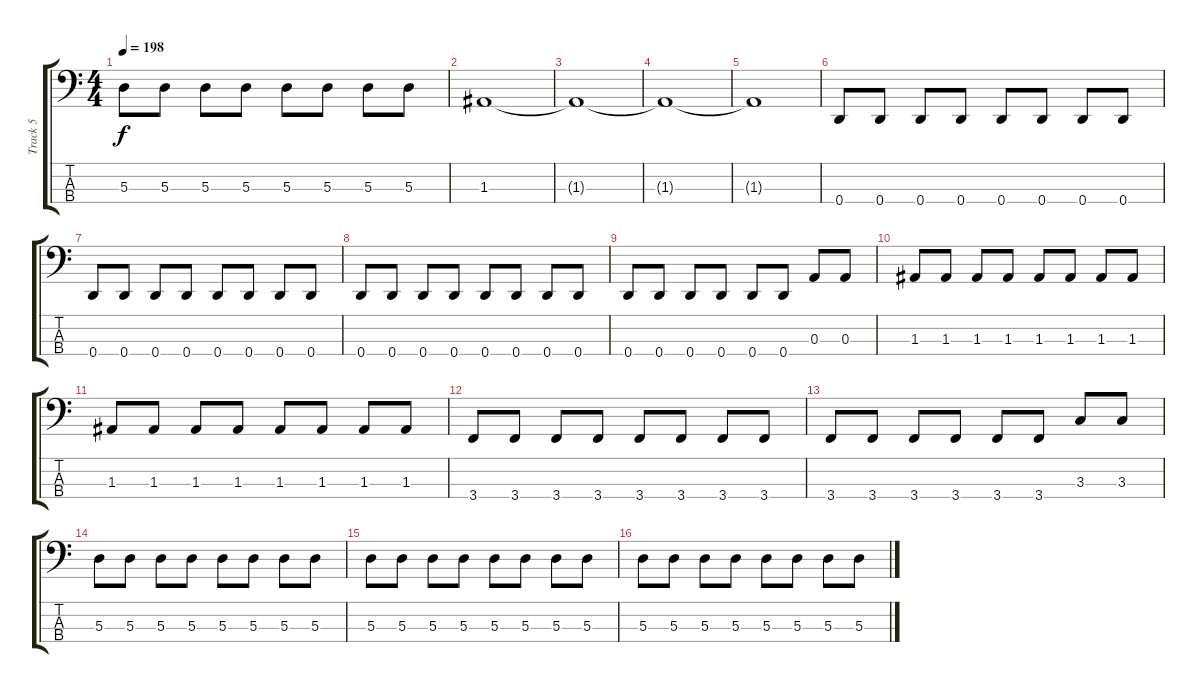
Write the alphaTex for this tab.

\track ("Track 5" "Track 5") {instrument electricbassfinger}
\staff {score tabs}
\tuning (G2 D2 A1 D1) {hide}
\ts (4 4)
\tempo 198
\clef f4
\ks c
5.3.8{dy f} 5.3.8 5.3.8 5.3.8 5.3.8 5.3.8 5.3.8 5.3.8 |
1.3.1 |
1.3{t}.1 |
1.3{t}.1 |
1.3{t}.1 |
0.4.8 0.4.8 0.4.8 0.4.8 0.4.8 0.4.8 0.4.8 0.4.8 |
0.4.8 0.4.8 0.4.8 0.4.8 0.4.8 0.4.8 0.4.8 0.4.8 |
0.4.8 0.4.8 0.4.8 0.4.8 0.4.8 0.4.8 0.4.8 0.4.8 |
0.4.8 0.4.8 0.4.8 0.4.8 0.4.8 0.4.8 0.3.8 0.3.8 |
1.3.8 1.3.8 1.3.8 1.3.8 1.3.8 1.3.8 1.3.8 1.3.8 |
1.3.8 1.3.8 1.3.8 1.3.8 1.3.8 1.3.8 1.3.8 1.3.8 |
3.4.8 3.4.8 3.4.8 3.4.8 3.4.8 3.4.8 3.4.8 3.4.8 |
3.4.8 3.4.8 3.4.8 3.4.8 3.4.8 3.4.8 3.3.8 3.3.8 |
5.3.8 5.3.8 5.3.8 5.3.8 5.3.8 5.3.8 5.3.8 5.3.8 |
5.3.8 5.3.8 5.3.8 5.3.8 5.3.8 5.3.8 5.3.8 5.3.8 |
5.3.8 5.3.8 5.3.8 5.3.8 5.3.8 5.3.8 5.3.8 5.3.8
